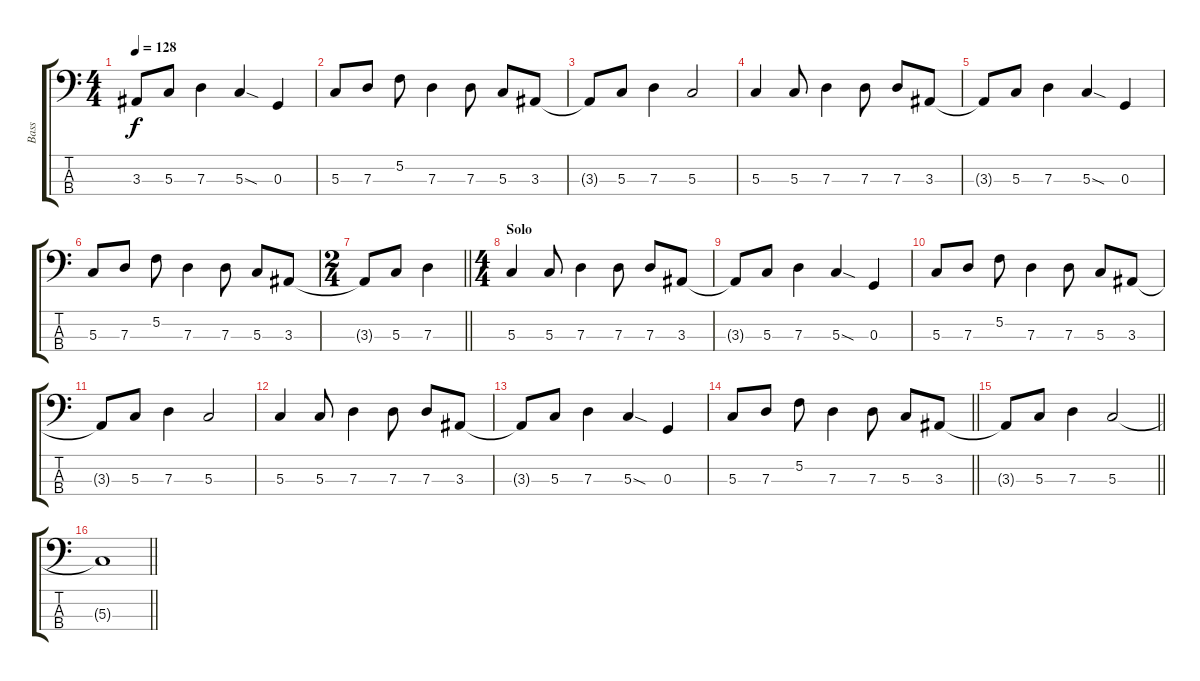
\track ("Bass" "Bass") {instrument electricbassfinger}
\staff {score tabs}
\tuning (F2 C2 G1 D1) {hide}
\ts (4 4)
\tempo 128
\clef f4
\ks c
3.3{t}.8{dy f} 5.3.8 7.3.4 5.3{sod}.4 0.3.4 |
5.3.8 7.3.8 5.2.8 7.3.4 7.3.8 5.3.8 3.3.8 |
3.3{t}.8 5.3.8 7.3.4 5.3.2 |
5.3.4 5.3.8 7.3.4 7.3.8 7.3.8 3.3.8 |
3.3{t}.8 5.3.8 7.3.4 5.3{sod}.4 0.3.4 |
5.3.8 7.3.8 5.2.8 7.3.4 7.3.8 5.3.8 3.3.8 |
\ts (2 4)
\barLineRight lightlight
3.3{t}.8 5.3.8 7.3.4 |
\ts (4 4)
\section ("" "Solo")
5.3.4 5.3.8 7.3.4 7.3.8 7.3.8 3.3.8 |
3.3{t}.8 5.3.8 7.3.4 5.3{sod}.4 0.3.4 |
5.3.8 7.3.8 5.2.8 7.3.4 7.3.8 5.3.8 3.3.8 |
3.3{t}.8 5.3.8 7.3.4 5.3.2 |
5.3.4 5.3.8 7.3.4 7.3.8 7.3.8 3.3.8 |
3.3{t}.8 5.3.8 7.3.4 5.3{sod}.4 0.3.4 |
\barLineRight lightlight
5.3.8 7.3.8 5.2.8 7.3.4 7.3.8 5.3.8 3.3.8 |
\barLineRight lightlight
3.3{t}.8 5.3.8 7.3.4 5.3.2 |
\barLineRight lightlight
5.3{t}.1
